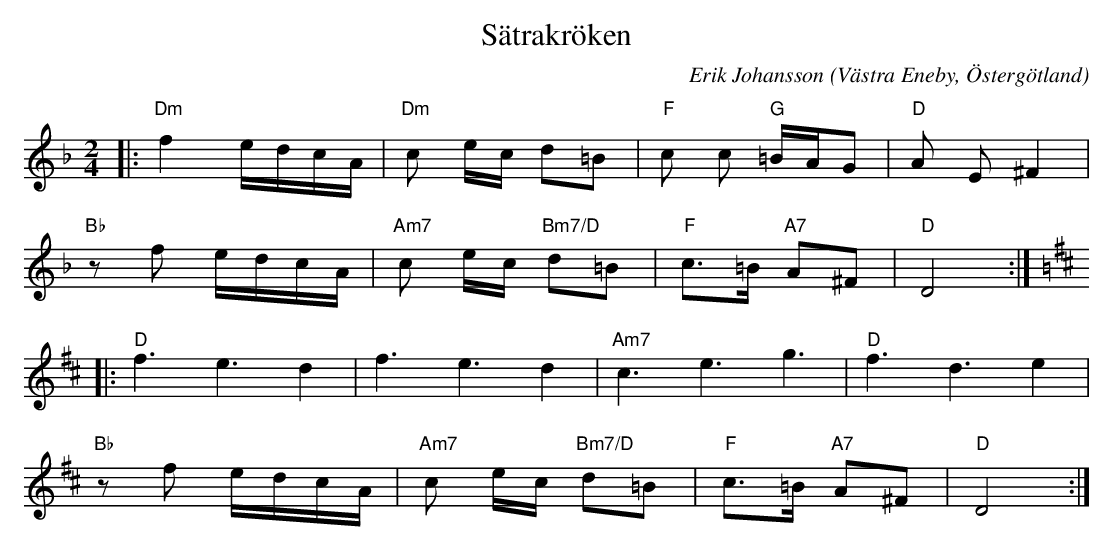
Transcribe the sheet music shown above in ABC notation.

X:1
T:Sätrakröken
C:Erik Johansson
O:Västra Eneby, Östergötland
Q:90
M:2/4
L:1/8
K:Dm
|:"Dm"f2 e/d/c/A/ |"Dm"c e/c/ d=B| "F" c c "G" =B/A/G | "D" A E ^F2 |
"Bb" zf e/d/c/A/ |"Am7"c e/c/ "Bm7/D"d=B| "F" c>=B  "A7" A^F | "D" D4 :|
K:D
|:"D" f3 e3 d2 |f3 e3 d2| "Am7" c3 e3 g3| "D" f3 d3 e2 |
"Bb" zf e/d/c/A/ |"Am7"c e/c/ "Bm7/D"d=B| "F" c>=B  "A7" A^F | "D" D4 :|
